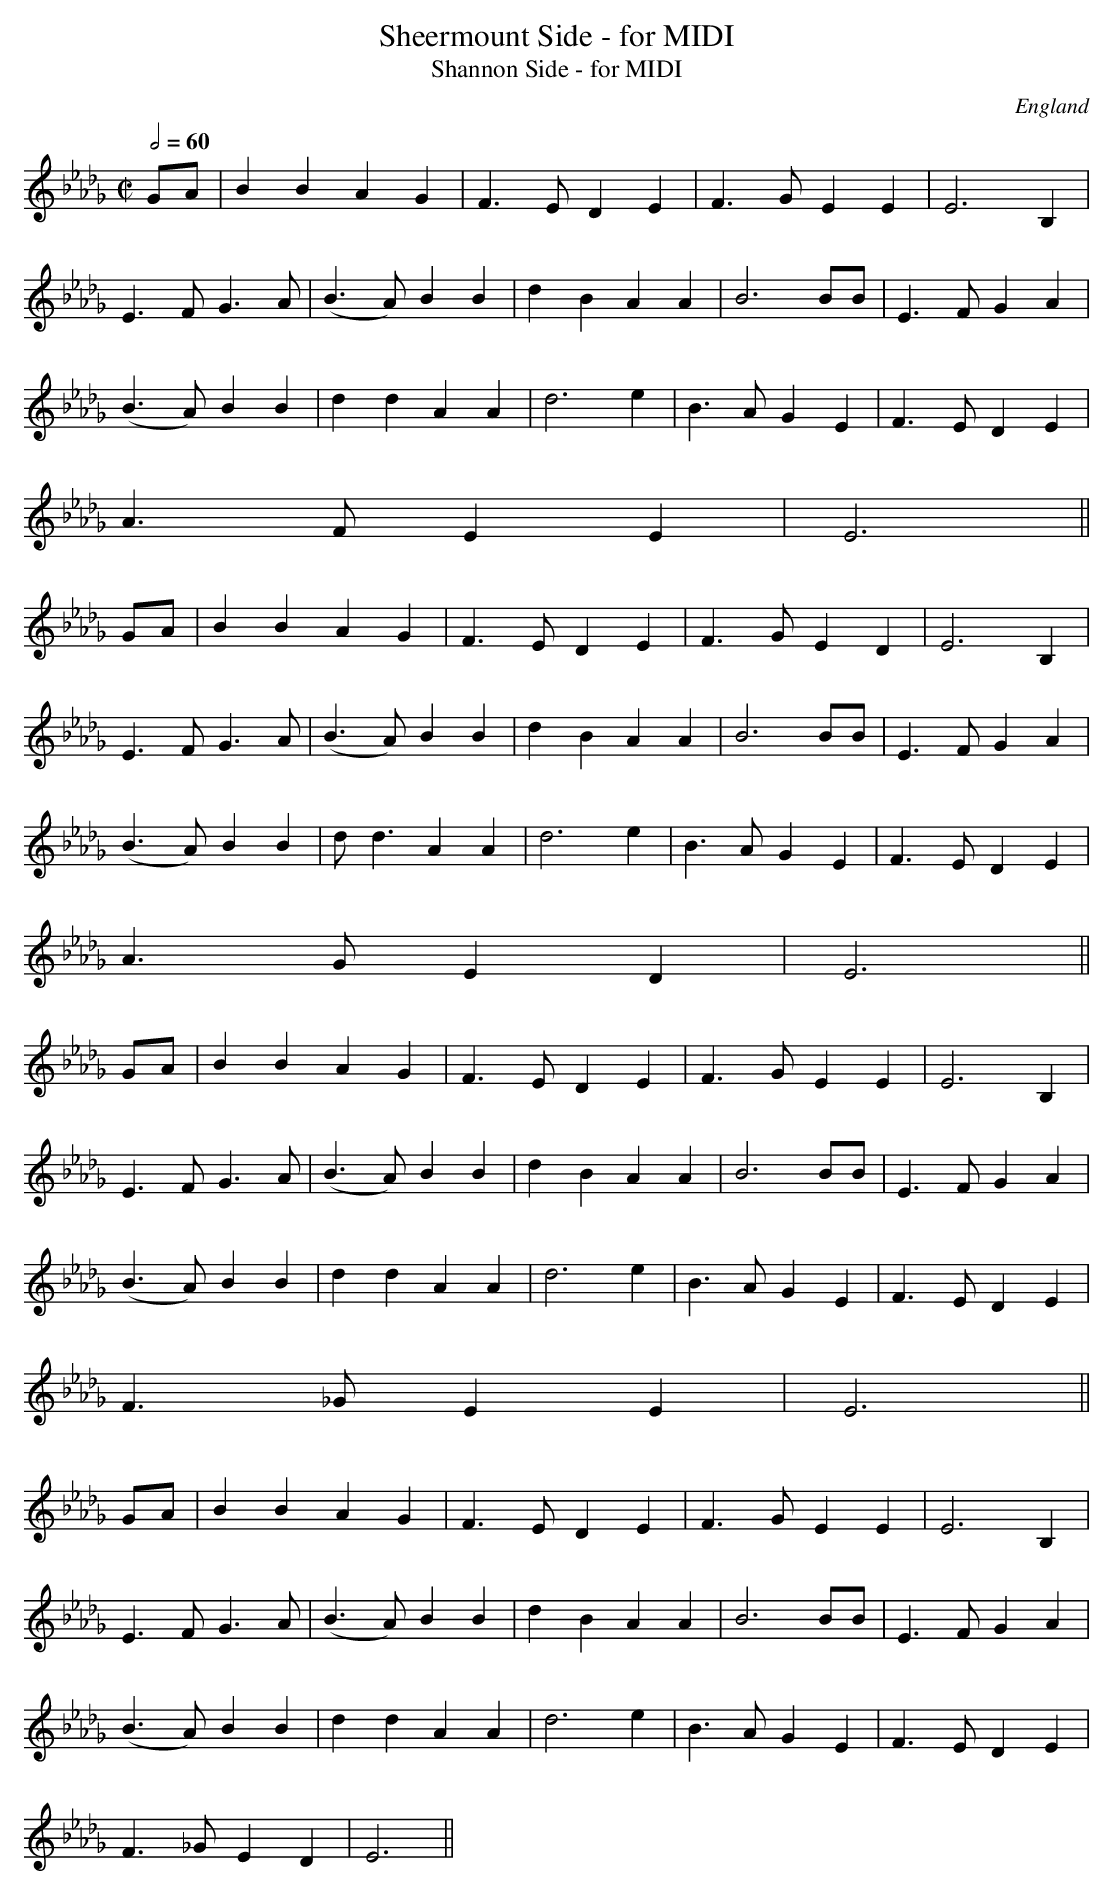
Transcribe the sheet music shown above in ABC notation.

X:1
T:Sheermount Side - for MIDI
T:Shannon Side - for MIDI
O:England
M:C|
L:1/4
Q:2/4=60
K:Db
G/A/|BB AG|F>E DE|F>G EE|E3 B,|
E>F G>A|(B>A) BB|dB AA|B3 B/B/|E>F GA|
(B>A) BB|dd AA|d3 e|B>A GE|F>E DE|
A>F EE|E3||
G/A/|BB AG|F>E DE|F>G ED|E3 B,|
E>F G>A|(B>A) BB|dB AA|B3 B/B/|E>F GA|
(B>A) BB|d<d AA|d3 e|B>A GE|F>E DE|
A>G ED|E3||
G/A/|BB AG|F>E DE|F>G EE|E3 B,|
E>F G>A|(B>A) BB|dB AA|B3 B/B/|E>F GA|
(B>A) BB|dd AA|d3 e|B>A GE|F>E DE|
F>_G EE|E3||
G/A/|BB AG|F>E DE|F>G EE|E3 B,|
E>F G>A|(B>A) BB|dB AA|B3 B/B/|E>F GA|
(B>A) BB|dd AA|d3 e|B>A GE|F>E DE|
F>_G ED|E3||
